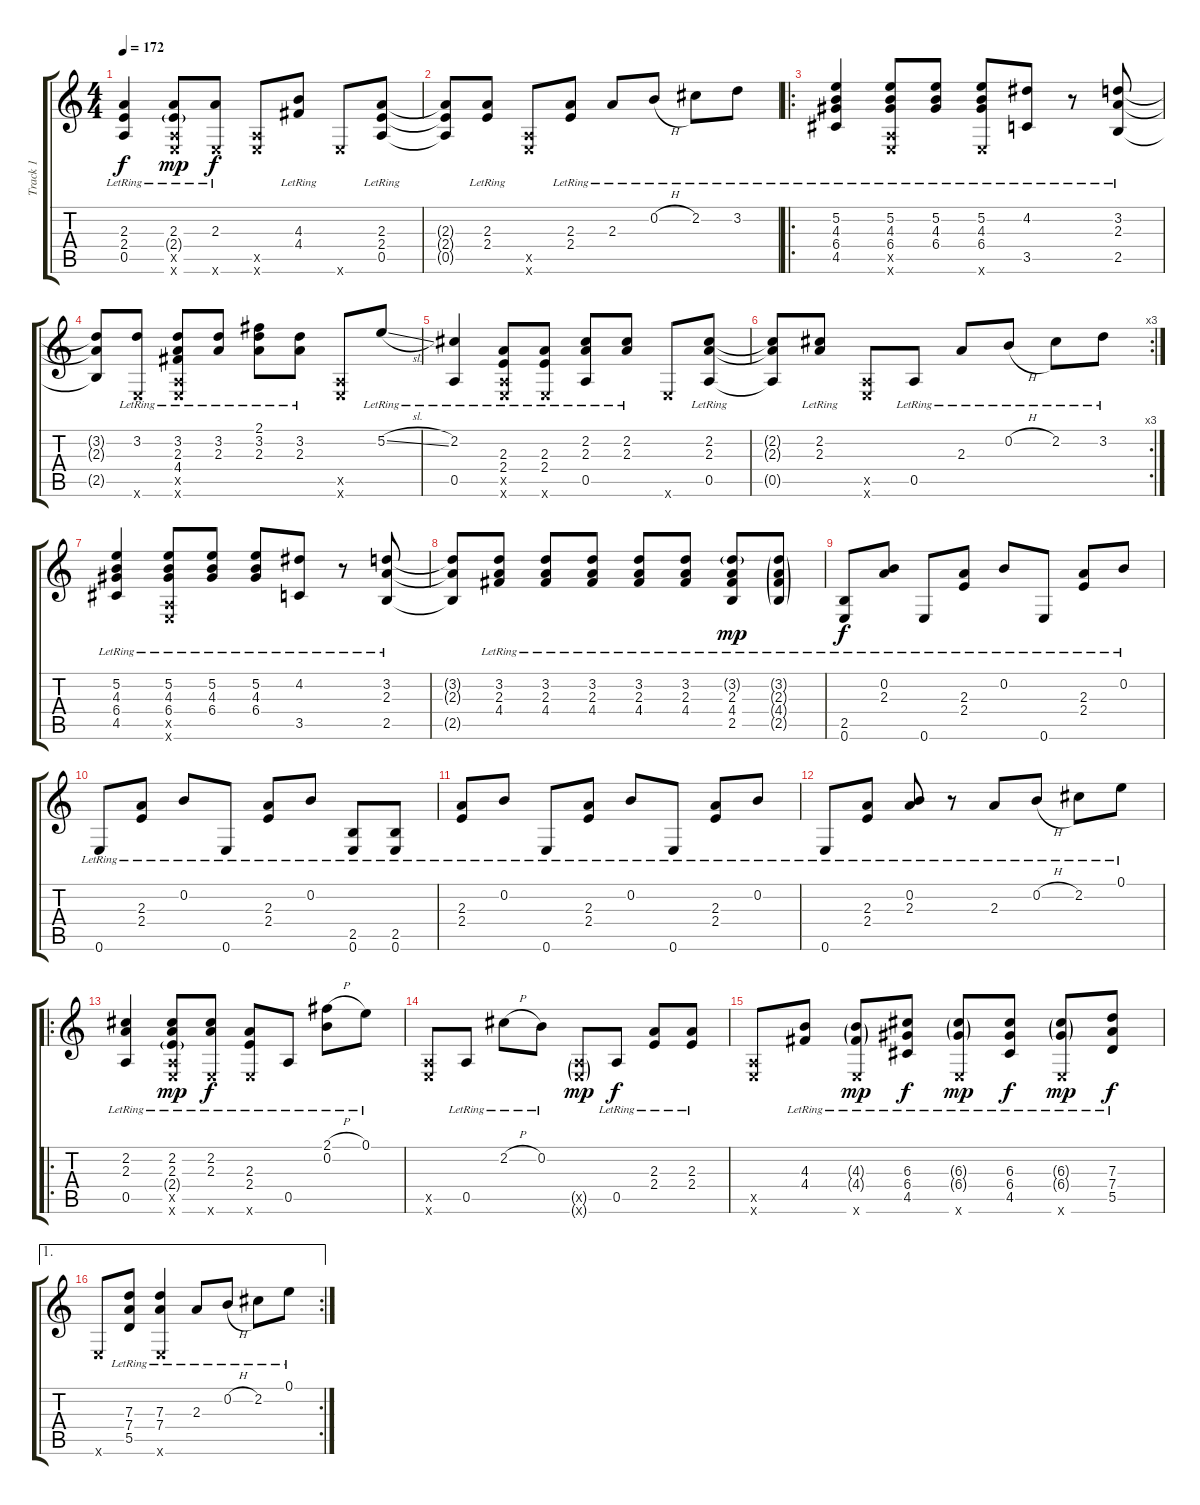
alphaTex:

\track ("Track 1" "Track 1") {instrument acousticguitarsteel}
\staff {score tabs}
\tuning (E4 B3 G3 D3 A2 E2) {hide}
\ts (4 4)
\tempo 172
\clef g2
\ks c
(2.3{lr} 2.4{lr} 0.5{lr}).4{dy f} (2.3{lr} 2.4{g lr} 0.5{x} 0.6{x}).8{dy mp} (2.3{lr} 0.6{x}).8{dy f} (0.5{x} 0.6{x}).8 (4.3{lr} 4.4{lr}).8 0.6{x}.8 (2.3{lr} 2.4{lr} 0.5{lr}).8 |
(2.3{t} 2.4{t} 0.5{t}).8 (2.3{lr} 2.4{lr}).8 (0.5{x} 0.6{x}).8 (2.3{lr} 2.4{lr}).8 2.3{lr}.8 0.2{h lr}.8 2.2{lr}.8 3.2{lr}.8 |
\ro
(5.2{lr} 4.3{lr} 6.4{lr} 4.5{lr}).4 (5.2{lr} 4.3{lr} 6.4{lr} 0.5{x} 0.6{x}).8 (5.2{lr} 4.3{lr} 6.4{lr}).8 (5.2{lr} 4.3{lr} 6.4{lr} 0.6{x}).8 (4.2{lr} 3.5{lr}).8 r.8 (3.2{lr} 2.3{lr} 2.5{lr}).8 |
(3.2{t} 2.3{t} 2.5{t}).8 (3.2{lr} 0.6{x}).8 (3.2{lr} 2.3{lr} 4.4{lr} 0.5{x} 0.6{x}).8 (3.2{lr} 2.3{lr}).8 (2.1{lr} 3.2{lr} 2.3{lr}).8 (3.2{lr} 2.3{lr}).8 (0.5{x} 0.6{x}).8 5.2{sl lr}.8 |
(2.2{lr} 0.5{lr}).4 (2.3{lr} 2.4{lr} 0.5{x} 0.6{x}).8 (2.3{lr} 2.4{lr} 0.6{x}).8 (2.2{lr} 2.3{lr} 0.5{lr}).8 (2.2{lr} 2.3{lr}).8 0.6{x}.8 (2.2{lr} 2.3{lr} 0.5{lr}).8 |
\rc 3
(2.2{t} 2.3{t} 0.5{t}).8 (2.2{lr} 2.3{lr}).8 (0.5{x} 0.6{x}).8 0.5{lr}.8 2.3{lr}.8 0.2{h lr}.8 2.2{lr}.8 3.2{lr}.8 |
(5.2{lr} 4.3{lr} 6.4{lr} 4.5{lr}).4 (5.2{lr} 4.3{lr} 6.4{lr} 0.5{x} 0.6{x}).8 (5.2{lr} 4.3{lr} 6.4{lr}).8 (5.2{lr} 4.3{lr} 6.4{lr}).8 (4.2{lr} 3.5{lr}).8 r.8 (3.2{lr} 2.3{lr} 2.5{lr}).8 |
(3.2{t} 2.3{t} 2.5{t}).8 (3.2{lr} 2.3{lr} 4.4).8 (3.2{lr} 2.3{lr} 4.4).8 (3.2{lr} 2.3{lr} 4.4).8 (3.2{lr} 2.3{lr} 4.4).8 (3.2{lr} 2.3{lr} 4.4).8 (3.2{g lr} 2.3{lr} 4.4{lr} 2.5{lr}).8{dy mp} (3.2{g lr} 2.3{g lr} 4.4{g lr} 2.5{g lr}).8 |
(2.5{lr} 0.6{lr}).8{dy f} (0.2{lr} 2.3{lr}).8 0.6{lr}.8 (2.3{lr} 2.4{lr}).8 0.2{lr}.8 0.6{lr}.8 (2.3{lr} 2.4{lr}).8 0.2{lr}.8 |
0.6{lr}.8 (2.3{lr} 2.4{lr}).8 0.2{lr}.8 0.6{lr}.8 (2.3{lr} 2.4{lr}).8 0.2{lr}.8 (2.5{lr} 0.6{lr}).8 (2.5{lr} 0.6{lr}).8 |
(2.3{lr} 2.4{lr}).8 0.2{lr}.8 0.6{lr}.8 (2.3{lr} 2.4{lr}).8 0.2{lr}.8 0.6{lr}.8 (2.3{lr} 2.4{lr}).8 0.2{lr}.8 |
0.6{lr}.8 (2.3{lr} 2.4{lr}).8 (0.2{lr} 2.3{lr}).8 r.8 2.3{lr}.8 0.2{h lr}.8 2.2{lr}.8 0.1{lr}.8 |
\ro
(2.2{lr} 2.3{lr} 0.5{lr}).4 (2.2{lr} 2.3{lr} 2.4{g lr} 0.5{x} 0.6{x}).8{dy mp} (2.2{lr} 2.3{lr} 0.6{x}).8{dy f} (2.3{lr} 2.4{lr} 0.6{x}).8 0.5{lr}.8 (2.1{h lr} 0.2{lr}).8 0.1{lr}.8 |
(0.5{x} 0.6{x}).8 0.5{lr}.8 2.2{h lr}.8 0.2{lr}.8 (0.5{g x} 0.6{g x}).8{dy mp} 0.5{lr}.8{dy f} (2.3{lr} 2.4{lr}).8 (2.3{lr} 2.4{lr}).8 |
(0.5{x} 0.6{x}).8 (4.3{lr} 4.4{lr}).8 (4.3{g lr} 4.4{g lr} 0.6{x}).8{dy mp} (6.3{lr} 6.4{lr} 4.5{lr}).8{dy f} (6.3{g lr} 6.4{g lr} 0.6{x}).8{dy mp} (6.3{lr} 6.4{lr} 4.5{lr}).8{dy f} (6.3{g lr} 6.4{g lr} 0.6{x}).8{dy mp} (7.3{lr} 7.4{lr} 5.5{lr}).8{dy f} |
\ae 1
\rc 2
0.6{x}.8 (7.3{lr} 7.4{lr} 5.5{lr}).8 (7.3{lr} 7.4{lr} 0.6{x}).4 2.3{lr}.8 0.2{h lr}.8 2.2{lr}.8 0.1{lr}.8
